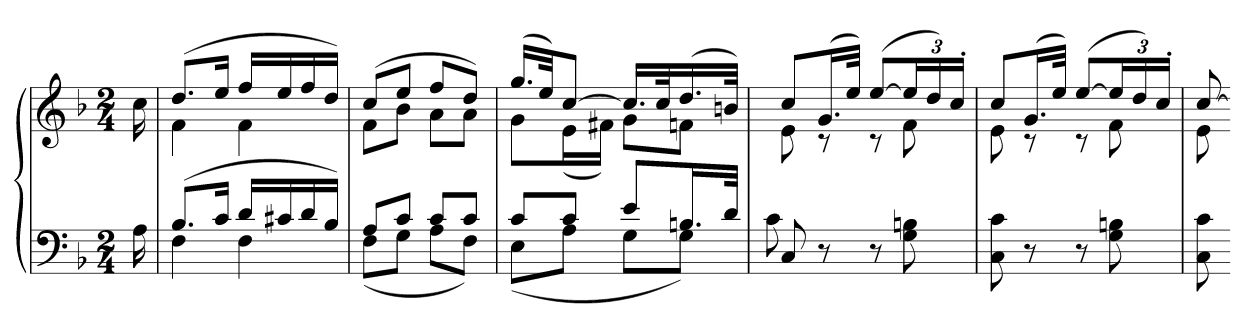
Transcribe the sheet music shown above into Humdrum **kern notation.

**kern	**kern
*part1	*part1
*staff2	*staff1
*clefF4	*clefG2
*k[b-]	*k[b-]
*F:	*F:
*M2/4	*M2/4
=	=
16A	16cc
=9	=9
*^	*^
(8.B-L	4F	(8.ddL	4f
16cJk	.	16eeJk	.
16dLL	4F	16ffLL	4f
16c#X	.	16ee	.
16d	.	16ff	.
16B-JJ)	.	16ddJJ)	.
=10	=10	=10	=10
8AL	(8FL	(8ccL	8fL
8cJ	8GJ	8eeJ	8b-J
8cL	8AL	8ffL	8aL
8cJ	8FJ)	8ddJ)	8aJ
=11	=11	=11	=11
8cL	(8EL	(16.ggLL	8gL
.	.	32eeJK)	.
8cJ	8AJ	[8ccJ	(16eL
.	.	.	16f#XJJ)
8eL	8GL	16.ccLL]	8gL
.	.	32ccK	.
16.BnL	8GJ)	(16.dd	8fnJ
32dJJk	.	32bnJJk)	.
=12	=12	=12	=12
8C	8c	8ccL	8e
8r	4.ryy	(16.gL	8r
.	.	32eeJJk)	.
8r	.	([8eeL	8r
8G 8Bn	.	24eeL]	8f
.	.	24dd)	.
.	.	24cc'JJ	.
*v	*v	*	*
=13	=13	=13
8C 8c	8ccL	8e
8r	(16.gL	8r
.	32eeJJk)	.
8r	([8eeL	8r
8G 8Bn	24eeL]	8f
.	24dd)	.
.	24cc'JJ	.
=14	=14	=14
8C 8c	[8cc	8e
*	*v	*v
=-	=-
*-	*-
